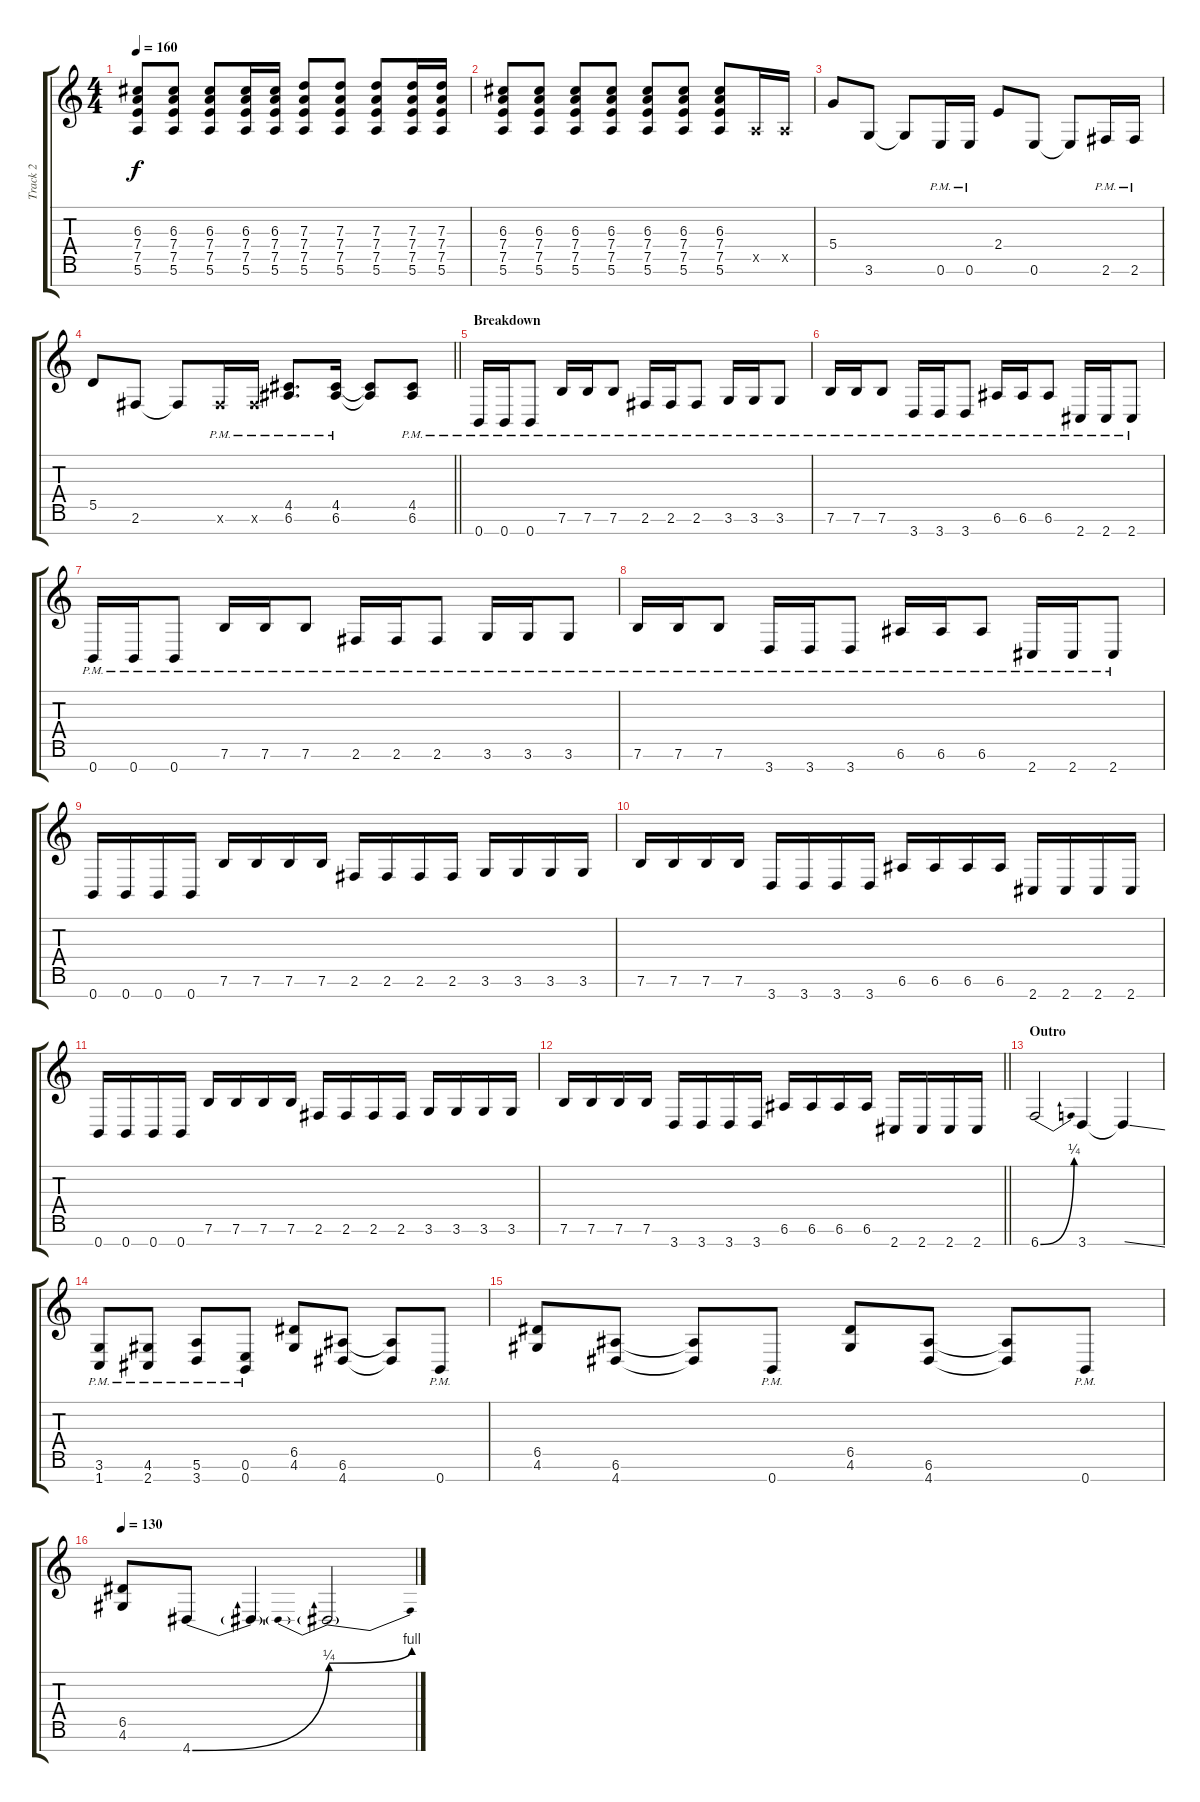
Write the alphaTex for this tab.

\track ("Track 2" "Track 2") {instrument distortionguitar}
\staff {score tabs}
\tuning (E4 B3 G3 D3 A2 E2 B1) {hide}
\ts (4 4)
\tempo 160
\clef g2
\ks c
(6.3 7.4 7.5 5.6).8{dy f} (6.3 7.4 7.5 5.6).8 (6.3 7.4 7.5 5.6).8 (6.3 7.4 7.5 5.6).16 (6.3 7.4 7.5 5.6).16 (7.3 7.4 7.5 5.6).8 (7.3 7.4 7.5 5.6).8 (7.3 7.4 7.5 5.6).8 (7.3 7.4 7.5 5.6).16 (7.3 7.4 7.5 5.6).16 |
(6.3 7.4 7.5 5.6).8 (6.3 7.4 7.5 5.6).8 (6.3 7.4 7.5 5.6).8 (6.3 7.4 7.5 5.6).8 (6.3 7.4 7.5 5.6).8 (6.3 7.4 7.5 5.6).8 (6.3 7.4 7.5 5.6).8 0.5{x}.16 0.5{x}.16 |
5.4.8 3.6.8 3.6{t}.8 0.6{pm}.16 0.6{pm}.16 2.4.8 0.6.8 0.6{t}.8 2.6{pm}.16 2.6{pm}.16 |
\barLineRight lightlight
5.5.8 2.6.8 2.6{t}.8 2.6{pm x}.16 2.6{pm x}.16 (4.5{pm} 6.6{pm}).8{d} (4.5{pm} 6.6{pm}).16 (4.5{t} 6.6{t}).8 (4.5{pm} 6.6{pm}).8 |
\section ("" "Breakdown")
0.7{pm}.16 0.7{pm}.16 0.7{pm}.8 7.6{pm}.16 7.6{pm}.16 7.6{pm}.8 2.6{pm}.16 2.6{pm}.16 2.6{pm}.8 3.6{pm}.16 3.6{pm}.16 3.6{pm}.8 |
7.6{pm}.16 7.6{pm}.16 7.6{pm}.8 3.7{pm}.16 3.7{pm}.16 3.7{pm}.8 6.6{pm}.16 6.6{pm}.16 6.6{pm}.8 2.7{pm}.16 2.7{pm}.16 2.7{pm}.8 |
0.7{pm}.16 0.7{pm}.16 0.7{pm}.8 7.6{pm}.16 7.6{pm}.16 7.6{pm}.8 2.6{pm}.16 2.6{pm}.16 2.6{pm}.8 3.6{pm}.16 3.6{pm}.16 3.6{pm}.8 |
7.6{pm}.16 7.6{pm}.16 7.6{pm}.8 3.7{pm}.16 3.7{pm}.16 3.7{pm}.8 6.6{pm}.16 6.6{pm}.16 6.6{pm}.8 2.7{pm}.16 2.7{pm}.16 2.7{pm}.8 |
0.7.16 0.7.16 0.7.16 0.7.16 7.6.16 7.6.16 7.6.16 7.6.16 2.6.16 2.6.16 2.6.16 2.6.16 3.6.16 3.6.16 3.6.16 3.6.16 |
7.6.16 7.6.16 7.6.16 7.6.16 3.7.16 3.7.16 3.7.16 3.7.16 6.6.16 6.6.16 6.6.16 6.6.16 2.7.16 2.7.16 2.7.16 2.7.16 |
0.7.16 0.7.16 0.7.16 0.7.16 7.6.16 7.6.16 7.6.16 7.6.16 2.6.16 2.6.16 2.6.16 2.6.16 3.6.16 3.6.16 3.6.16 3.6.16 |
\barLineRight lightlight
7.6.16 7.6.16 7.6.16 7.6.16 3.7.16 3.7.16 3.7.16 3.7.16 6.6.16 6.6.16 6.6.16 6.6.16 2.7.16 2.7.16 2.7.16 2.7.16 |
\section ("" "Outro")
6.7{be (bend 0 0 60 1)}.2 3.7.4 3.7{ss t}.4 |
(3.6{pm} 1.7{pm}).8 (4.6{pm} 2.7{pm}).8 (5.6{pm} 3.7{pm}).8 (0.6{pm} 0.7{pm}).8 (6.5 4.6).8 (6.6 4.7).8 (6.6{t} 4.7{t}).8 0.7{pm}.8 |
(6.5 4.6).8 (6.6 4.7).8 (6.6{t} 4.7{t}).8 0.7{pm}.8 (6.5 4.6).8 (6.6 4.7).8 (6.6{t} 4.7{t}).8 0.7{pm}.8 |
\tempo 130
(6.5 4.6).8 4.7{be (bend 0 0 60 1)}.8 4.7{t}.4 4.7{be (prebendbend 0 1 60 4) t}.2
